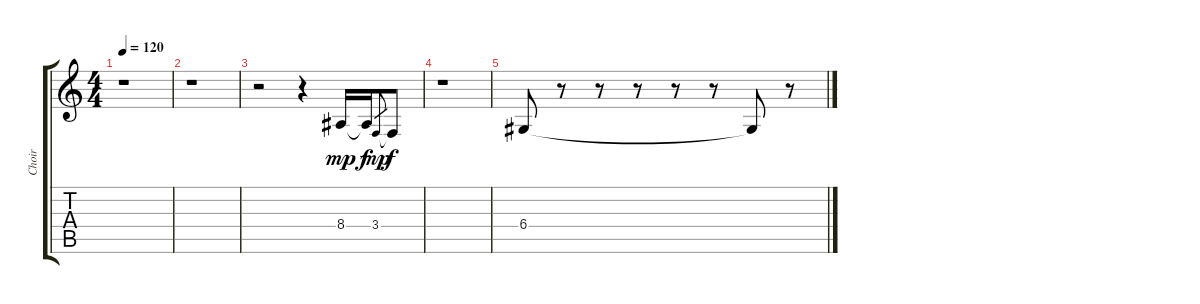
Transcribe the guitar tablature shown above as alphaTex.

\track ("Choir" "Choir") {instrument voiceoohs}
\staff {score tabs}
\tuning (E4 B3 G3 D3 A2 E2) {hide}
\ts (4 4)
\tempo 120
\clef g2
\ks c
r.1{dy f} |
r.1 |
r.2 r.4 8.4.16{dy mp} 8.4{t}.16{dy f} 3.4.8{gr dy mp} 3.4{t}.8{dy f} |
r.1 |
6.4.8{volume 10} r.8 r.8 r.8 r.8 r.8 6.4{t}.8 r.8
